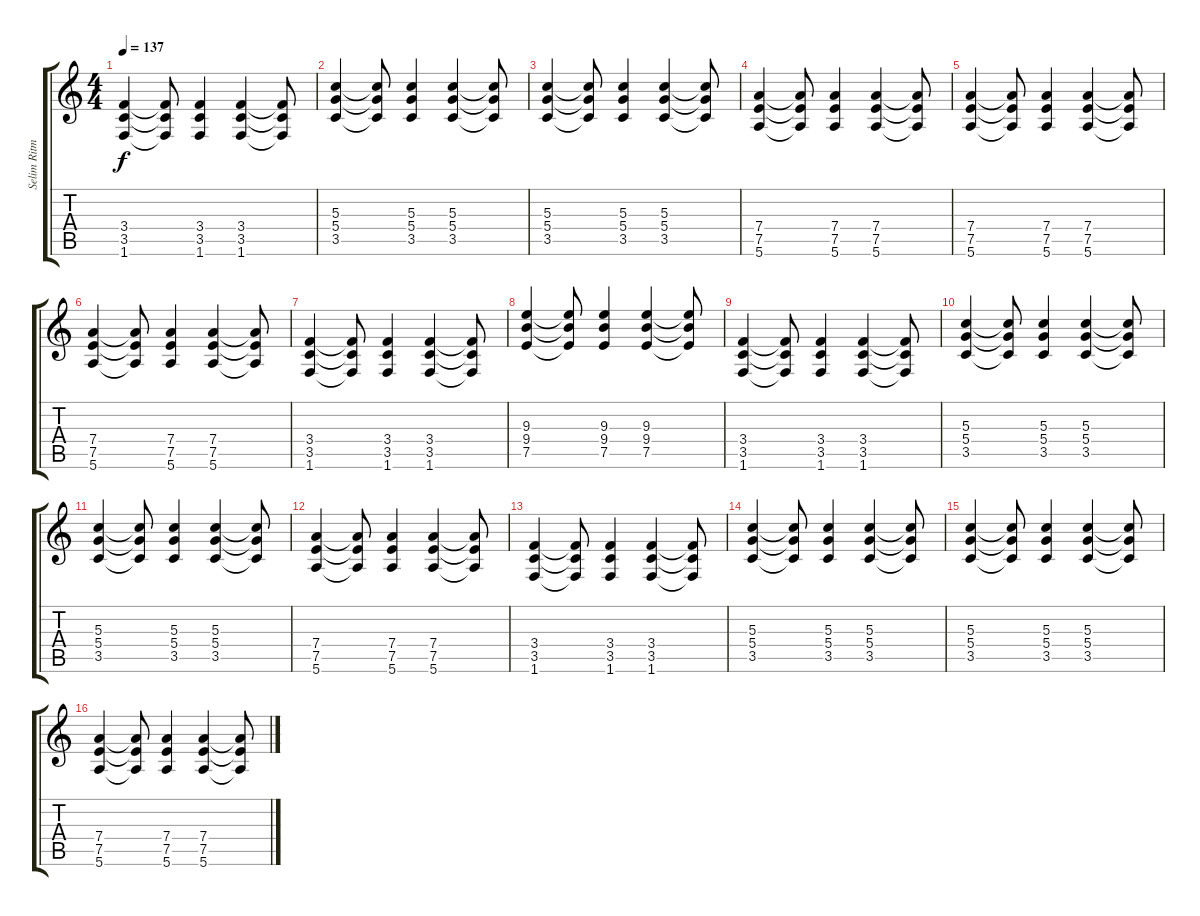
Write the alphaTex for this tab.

\track ("Selim Ritm" "Selim Ritm") {instrument overdrivenguitar}
\staff {score tabs}
\tuning (E4 B3 G3 D3 A2 E2) {hide}
\ts (4 4)
\tempo 137
\clef g2
\ks c
(3.4 3.5 1.6).4{dy f} (3.4{t} 3.5{t} 1.6{t}).8 (3.4 3.5 1.6).4 (3.4 3.5 1.6).4 (3.4{t} 3.5{t} 1.6{t}).8 |
(5.3 5.4 3.5).4 (5.3{t} 5.4{t} 3.5{t}).8 (5.3 5.4 3.5).4 (5.3 5.4 3.5).4 (5.3{t} 5.4{t} 3.5{t}).8 |
(5.3 5.4 3.5).4 (5.3{t} 5.4{t} 3.5{t}).8 (5.3 5.4 3.5).4 (5.3 5.4 3.5).4 (5.3{t} 5.4{t} 3.5{t}).8 |
(7.4 7.5 5.6).4 (7.4{t} 7.5{t} 5.6{t}).8 (7.4 7.5 5.6).4 (7.4 7.5 5.6).4 (7.4{t} 7.5{t} 5.6{t}).8 |
(7.4 7.5 5.6).4 (7.4{t} 7.5{t} 5.6{t}).8 (7.4 7.5 5.6).4 (7.4 7.5 5.6).4 (7.4{t} 7.5{t} 5.6{t}).8 |
(7.4 7.5 5.6).4 (7.4{t} 7.5{t} 5.6{t}).8 (7.4 7.5 5.6).4 (7.4 7.5 5.6).4 (7.4{t} 7.5{t} 5.6{t}).8 |
(3.4 3.5 1.6).4 (3.4{t} 3.5{t} 1.6{t}).8 (3.4 3.5 1.6).4 (3.4 3.5 1.6).4 (3.4{t} 3.5{t} 1.6{t}).8 |
(9.3 9.4 7.5).4 (9.3{t} 9.4{t} 7.5{t}).8 (9.3 9.4 7.5).4 (9.3 9.4 7.5).4 (9.3{t} 9.4{t} 7.5{t}).8 |
(3.4 3.5 1.6).4 (3.4{t} 3.5{t} 1.6{t}).8 (3.4 3.5 1.6).4 (3.4 3.5 1.6).4 (3.4{t} 3.5{t} 1.6{t}).8 |
(5.3 5.4 3.5).4 (5.3{t} 5.4{t} 3.5{t}).8 (5.3 5.4 3.5).4 (5.3 5.4 3.5).4 (5.3{t} 5.4{t} 3.5{t}).8 |
(5.3 5.4 3.5).4 (5.3{t} 5.4{t} 3.5{t}).8 (5.3 5.4 3.5).4 (5.3 5.4 3.5).4 (5.3{t} 5.4{t} 3.5{t}).8 |
(7.4 7.5 5.6).4 (7.4{t} 7.5{t} 5.6{t}).8 (7.4 7.5 5.6).4 (7.4 7.5 5.6).4 (7.4{t} 7.5{t} 5.6{t}).8 |
(3.4 3.5 1.6).4 (3.4{t} 3.5{t} 1.6{t}).8 (3.4 3.5 1.6).4 (3.4 3.5 1.6).4 (3.4{t} 3.5{t} 1.6{t}).8 |
(5.3 5.4 3.5).4 (5.3{t} 5.4{t} 3.5{t}).8 (5.3 5.4 3.5).4 (5.3 5.4 3.5).4 (5.3{t} 5.4{t} 3.5{t}).8 |
(5.3 5.4 3.5).4 (5.3{t} 5.4{t} 3.5{t}).8 (5.3 5.4 3.5).4 (5.3 5.4 3.5).4 (5.3{t} 5.4{t} 3.5{t}).8 |
(7.4 7.5 5.6).4 (7.4{t} 7.5{t} 5.6{t}).8 (7.4 7.5 5.6).4 (7.4 7.5 5.6).4 (7.4{t} 7.5{t} 5.6{t}).8
